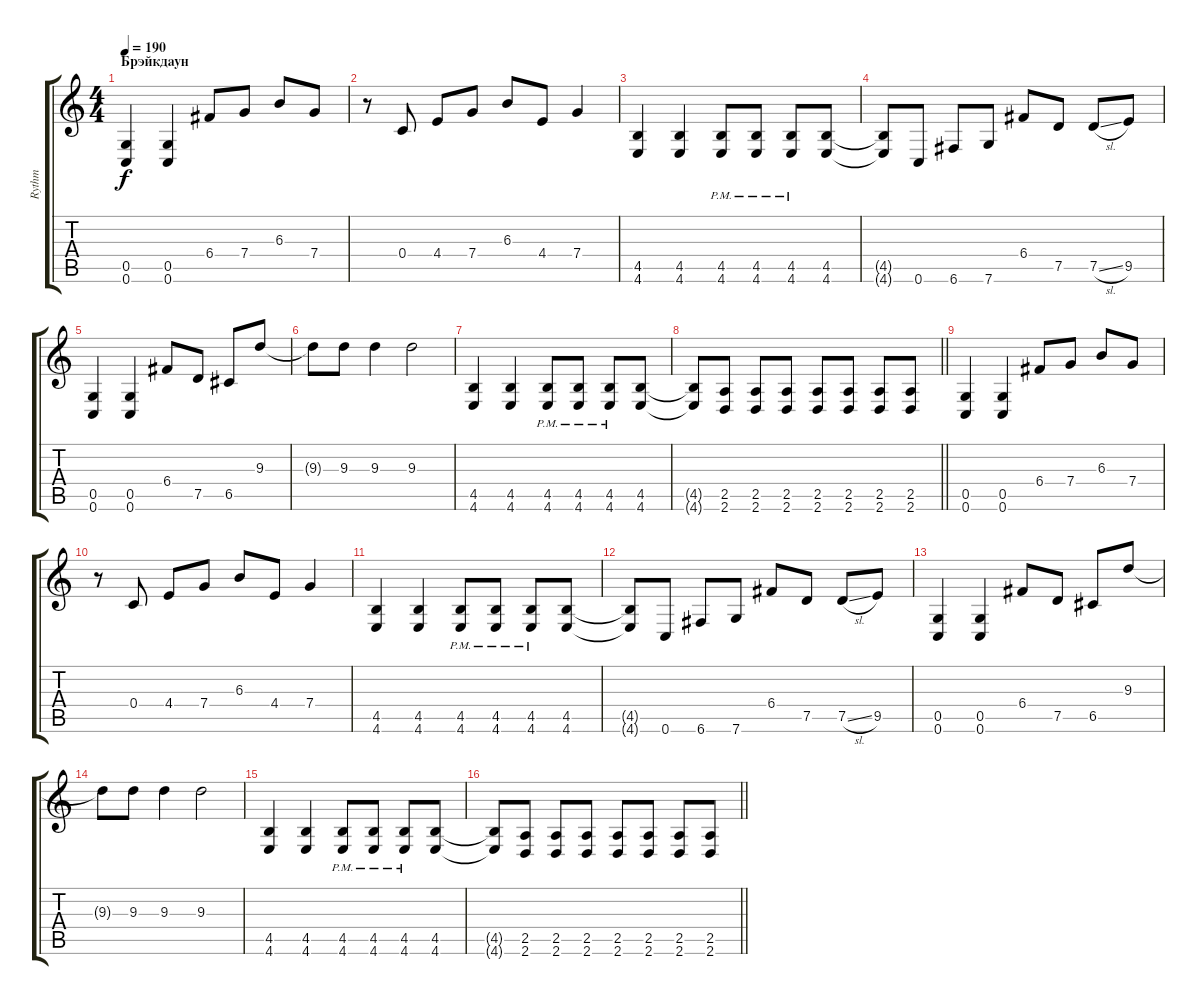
\track ("Rythm" "Rythm") {instrument overdrivenguitar}
\staff {score tabs}
\tuning (D4 A3 F3 C3 G2 C2) {hide}
\ts (4 4)
\section ("" "Брэйкдаун")
\tempo 190
\clef g2
\ks c
(0.5 0.6).4{dy f} (0.5 0.6).4 6.4.8 7.4.8 6.3.8 7.4.8 |
r.8 0.4.8 4.4.8 7.4.8 6.3.8 4.4.8 7.4.4 |
(4.5 4.6).4 (4.5 4.6).4 (4.5{pm} 4.6{pm}).8 (4.5{pm} 4.6{pm}).8 (4.5{pm} 4.6{pm}).8 (4.5 4.6).8 |
(4.5{t} 4.6{t}).8 0.6.8 6.6.8 7.6.8 6.4.8 7.5.8 7.5{sl}.8 9.5.8 |
(0.5 0.6).4 (0.5 0.6).4 6.4.8 7.5.8 6.5.8 9.3.8 |
9.3{t}.8 9.3.8 9.3.4 9.3.2 |
(4.5 4.6).4 (4.5 4.6).4 (4.5{pm} 4.6{pm}).8 (4.5{pm} 4.6{pm}).8 (4.5{pm} 4.6{pm}).8 (4.5 4.6).8 |
\barLineRight lightlight
(4.5{t} 4.6{t}).8 (2.5 2.6).8 (2.5 2.6).8 (2.5 2.6).8 (2.5 2.6).8 (2.5 2.6).8 (2.5 2.6).8 (2.5 2.6).8 |
(0.5 0.6).4 (0.5 0.6).4 6.4.8 7.4.8 6.3.8 7.4.8 |
r.8 0.4.8 4.4.8 7.4.8 6.3.8 4.4.8 7.4.4 |
(4.5 4.6).4 (4.5 4.6).4 (4.5{pm} 4.6{pm}).8 (4.5{pm} 4.6{pm}).8 (4.5{pm} 4.6{pm}).8 (4.5 4.6).8 |
(4.5{t} 4.6{t}).8 0.6.8 6.6.8 7.6.8 6.4.8 7.5.8 7.5{sl}.8 9.5.8 |
(0.5 0.6).4 (0.5 0.6).4 6.4.8 7.5.8 6.5.8 9.3.8 |
9.3{t}.8 9.3.8 9.3.4 9.3.2 |
(4.5 4.6).4 (4.5 4.6).4 (4.5{pm} 4.6{pm}).8 (4.5{pm} 4.6{pm}).8 (4.5{pm} 4.6{pm}).8 (4.5 4.6).8 |
\barLineRight lightlight
(4.5{t} 4.6{t}).8 (2.5 2.6).8 (2.5 2.6).8 (2.5 2.6).8 (2.5 2.6).8 (2.5 2.6).8 (2.5 2.6).8 (2.5 2.6).8
